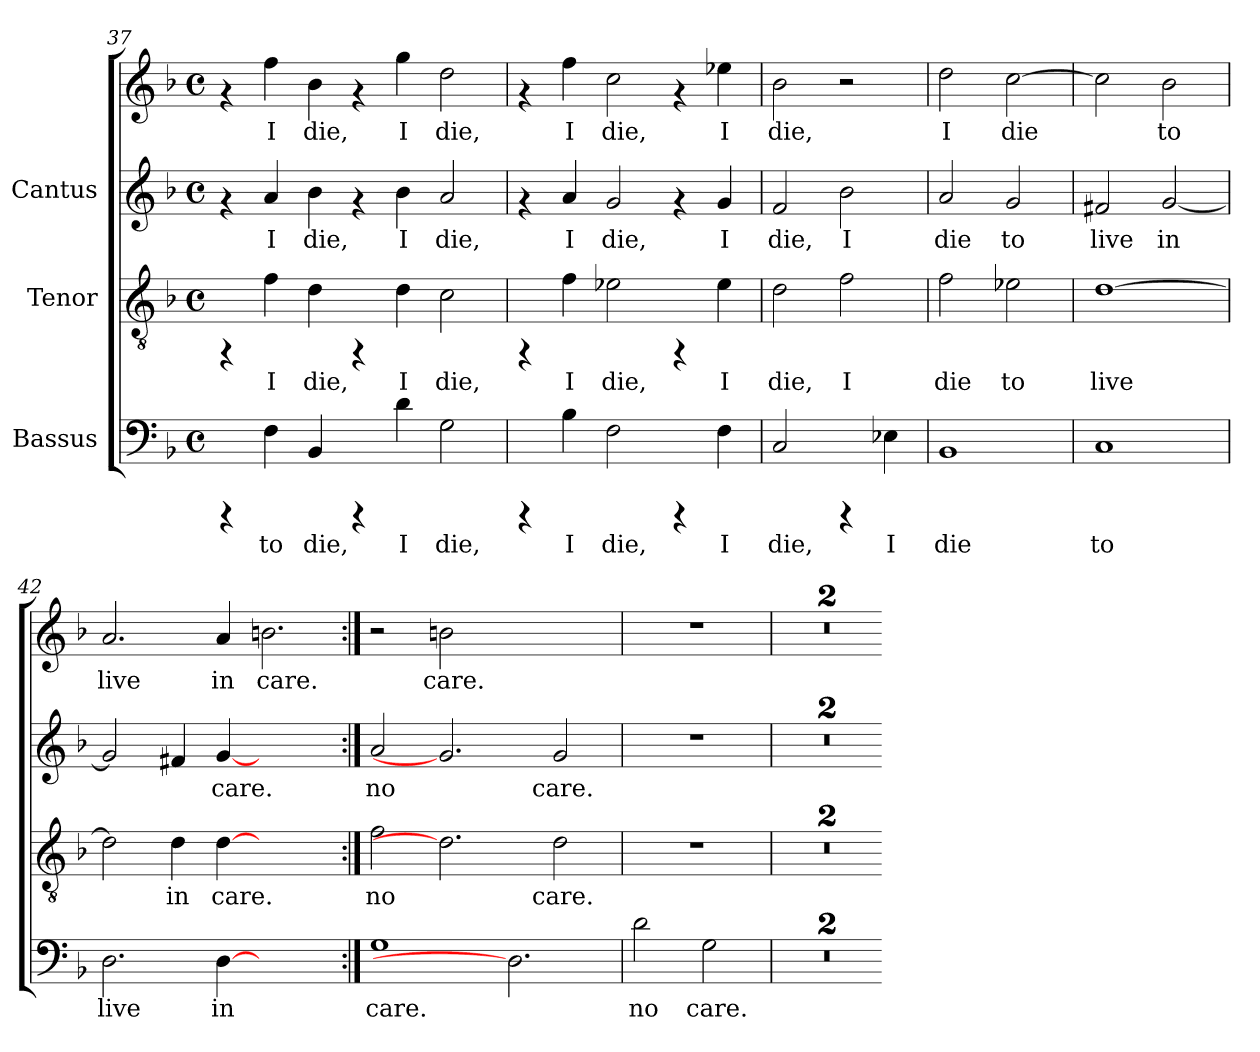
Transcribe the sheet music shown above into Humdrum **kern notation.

**kern	**text	**kern	**text	**kern	**text	**kern	**text
*part3	*part3	*part2	*part2	*part1	*part1	*part1	*part1
*staff4	*staff4	*staff3	*staff3	*staff2	*staff2	*staff1	*staff1
*I"Bassus	*	*I"Tenor	*	*I"Cantus	*	*	*
*clefF4	*	*clefGv2	*	*clefG2	*	*clefG2	*
*k[b-]	*	*k[b-]	*	*k[b-]	*	*k[b-]	*
*F:	*	*F:	*	*F:	*	*F:	*
*M4/4	*	*M4/4	*	*M4/4	*	*M4/4	*
*met(c)	*	*met(c)	*	*met(c)	*	*met(c)	*
=37	=37	=37	=37	=37	=37	=37	=37
4rCCC	.	4rFF	.	4rf	.	4rf	.
!	!LO:LY:b:cj	!	!LO:LY:b:cj	!	!LO:LY:b:cj	!	!LO:LY:b:cj
4F\	to	4f\	I	4a/	I	4ff\	I
!	!LO:LY:b:cj	!	!LO:LY:b:cj	!	!LO:LY:b:cj	!	!LO:LY:b:cj
4BB-/	die,	4d\	die,	4b-\	die,	4b-\	die,
4rCCC	.	4rFF	.	4rf	.	4rf	.
!	!LO:LY:b:cj	!	!LO:LY:b:cj	!	!LO:LY:b:cj	!	!LO:LY:b:cj
4d\	I	4d\	I	4b-\	I	4gg\	I
!	!LO:LY:b:cj	!	!LO:LY:b:cj	!	!LO:LY:b:cj	!	!LO:LY:b:cj
2G\	die,	2c\	die,	2a/	die,	2dd\	die,
=38	=38	=38	=38	=38	=38	=38	=38
4rCCC	.	4rFF	.	4rf	.	4rf	.
!	!LO:LY:b:cj	!	!LO:LY:b:cj	!	!LO:LY:b:cj	!	!LO:LY:b:cj
4B-\	I	4f\	I	4a/	I	4ff\	I
!	!LO:LY:b:cj	!	!LO:LY:b:cj	!	!LO:LY:b:cj	!	!LO:LY:b:cj
2F\	die,	2e-X\	die,	2g/	die,	2cc\	die,
4rCCC	.	4rFF	.	4rf	.	4rf	.
!	!LO:LY:b:cj	!	!LO:LY:b:cj	!	!LO:LY:b:cj	!	!LO:LY:b:cj
4F\	I	4e-\	I	4g/	I	4ee-X\	I
=39	=39	=39	=39	=39	=39	=39	=39
!	!LO:LY:b:cj	!	!LO:LY:b:cj	!	!LO:LY:b:cj	!	!LO:LY:b:cj
2C/	die,	2d\	die,	2f/	die,	2b-\	die,
!	!	!	!LO:LY:b:cj	!	!LO:LY:b:cj	!	!
4rCCC	.	2f\	I	2b-\	I	2r	.
!	!LO:LY:b:cj	!	!	!	!	!	!
4E-X\	I	.	.	.	.	.	.
=40	=40	=40	=40	=40	=40	=40	=40
!	!LO:LY:b:cj	!	!LO:LY:b:cj	!	!LO:LY:b:cj	!	!LO:LY:b:cj
1BB-	die	2f\	die	2a/	die	2dd\	I
!	!	!	!LO:LY:b:cj	!	!LO:LY:b:cj	!	!LO:LY:b:cj
.	.	2e-X\	to	2g/	to	[>2cc\	die
!!LO:PB:g=z
=41	=41	=41	=41	=41	=41	=41	=41
!	!LO:LY:b:cj	!	!LO:LY:b:cj	!	!LO:LY:b:cj	!	!LO:LY:b:cj
1C	to	[>1d	live	2f#X/	live	2cc\]	.
!	!	!	!	!	!LO:LY:b:cj	!	!LO:LY:b:cj
.	.	.	.	[<2g/	in	2b-\	to
=42	=42	=42	=42	=42	=42	=42	=42
!	!LO:LY:b:cj	!	!LO:LY:b:cj	!	!	!	!LO:LY:b:cj
2.D\	live	2d\]	.	2g/]	.	2.a/	live
!	!	!	!LO:LY:b:cj	!	!	!	!
.	.	4d\	in	4f#X/	.	.	.
!	!LO:LY:b:cj	!	!LO:LY:b:cj	!	!LO:LY:b:cj	!	!LO:LY:b:cj
[4D	in	[4d	care.	[4g	care.	4a/	in
!	!	!	!	!	!	!	!LO:LY:b:cj
2.ryy	.	2.ryy	.	2.ryy	.	2.bn\	care.
=43:|!	=43:|!	=43:|!	=43:|!	=43:|!	=43:|!	=43:|!	=43:|!
!	!LO:LY:b:cj	!	!LO:LY:b:cj	!	!LO:LY:b:cj	!	!
1G	care.	2f\	no	2a/	no	2r	.
!	!	!	!	!	!	!	!LO:LY:b:cj
.	.	2.d]	.	2.g]	.	2bn\	care.
2.D]	.	.	.	.	.	2.ryy	.
!	!	!	!LO:LY:b:cj	!	!LO:LY:b:cj	!	!
.	.	2d\	care.	2g/	care.	.	.
=44	=44	=44	=44	=44	=44	=44	=44
!	!LO:LY:b:cj	!	!	!	!	!	!
2d\	no	1r	.	1r	.	1r	.
!	!LO:LY:b:cj	!	!	!	!	!	!
2G\	care.	.	.	.	.	.	.
=45	=45	=45	=45	=45	=45	=45	=45
1r	.	1r	.	1r	.	1r	.
=46	=46	=46	=46	=46	=46	=46	=46
1r	.	1r	.	1r	.	1r	.
=	==	=	==	==	==	==	==
*-	*-	*-	*-	*-	*-	*-	*-
